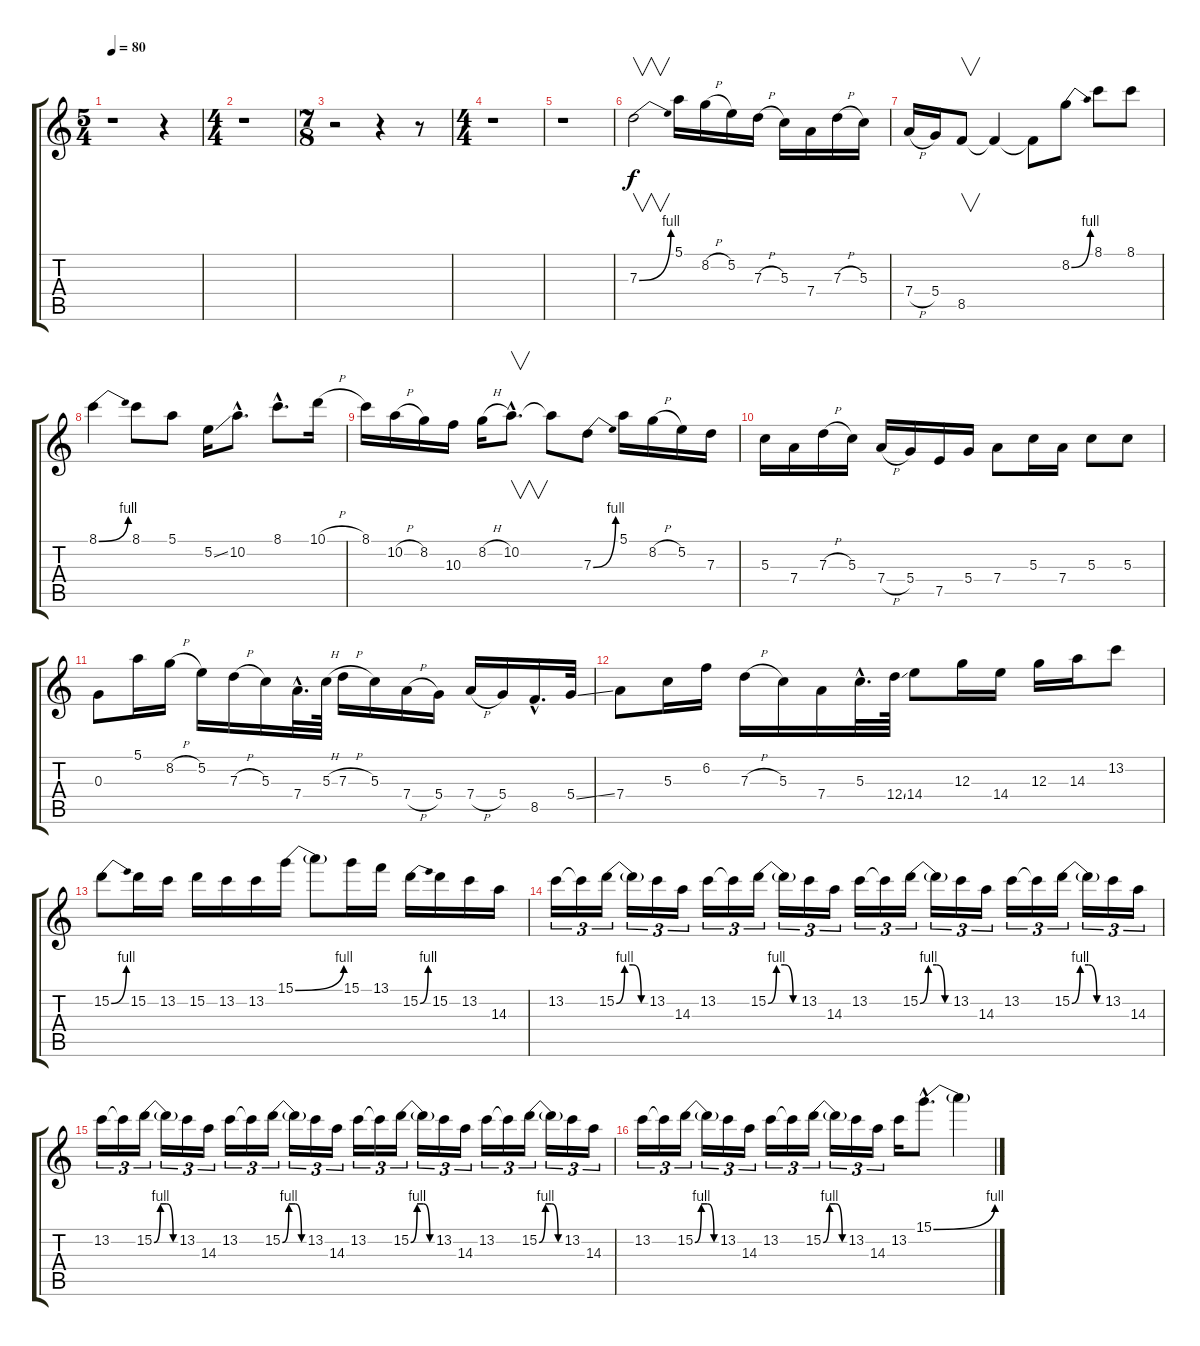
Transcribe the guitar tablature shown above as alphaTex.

\track "" {instrument overdrivenguitar}
\staff {score tabs}
\tuning (E4 B3 G3 D3 A2 E2) {hide}
\ts (5 4)
\tempo 80
\clef g2
\ks c
r.1{dy f} r.4 |
\ts (4 4)
r.1 |
\ts (7 8)
r.2 r.4 r.8 |
\ts (4 4)
r.1 |
r.1 |
7.3{be (bend 0 0 60 4)}.2{v} 5.1.16 8.2{h}.16 5.2.16 7.3{h}.16 5.3.16 7.4.16 7.3{h}.16 5.3.16 |
7.4{h}.16 5.4.16 8.5.8{v} 8.5{t}.4 8.5{t}.8 8.2{be (bend 0 0 60 4)}.8 8.1.8 8.1.8 |
8.1{be (bend 0 0 60 4)}.4 8.1.8 5.1.8 5.2{ss}.16 10.2{hac}.8{d} 8.1{hac}.8{d} 10.1{h}.16 |
8.1.16 10.2{h}.16 8.2.16 10.3.16 8.2{h}.16 10.2{hac}.8{v d} 10.2{t}.8 7.3{be (bend 0 0 60 4)}.8 5.1.16 8.2{h}.16 5.2.16 7.3.16 |
5.3.16 7.4.16 7.3{h}.16 5.3.16 7.4{h}.16 5.4.16 7.5.16 5.4.16 7.4.8 5.3.16 7.4.16 5.3.8 5.3.8 |
0.3.8 5.1.16 8.2{h}.16 5.2.16 7.3{h}.16 5.3.16 7.4{hac}.32{d} 5.3{h}.64 7.3{h}.16 5.3.16 7.4{h}.16 5.4.16 7.4{h}.16 5.4.16 8.5{hac}.16{d} 5.4{ss}.32 |
7.4.8 5.3.16 6.2.16 7.3{h}.16 5.3.16 7.4.16 5.3{hac}.32{d} 12.4{ss}.64 14.4.8 12.3.16 14.4.16 12.3.16 14.3.16 13.2.8 |
15.2{be (bend 0 0 60 4)}.8 15.2.16 13.2.16 15.2.16 13.2.16 13.2.16 15.1{be (bend 0 0 60 4)}.16 15.1{t}.8 15.1.16 13.1.16 15.2{be (bend 0 0 60 4)}.16 15.2.16 13.2.16 14.3.16 |
13.2.16{tu (3 2)} 13.2{t}.16{tu (3 2)} 15.2{be (custom 0 0 15 4 30 4 45 0 60 0)}.16{tu (3 2)} 15.2{t}.16{tu (3 2)} 13.2.16{tu (3 2)} 14.3.16{tu (3 2)} 13.2.16{tu (3 2)} 13.2{t}.16{tu (3 2)} 15.2{be (custom 0 0 15 4 30 4 45 0 60 0)}.16{tu (3 2)} 15.2{t}.16{tu (3 2)} 13.2.16{tu (3 2)} 14.3.16{tu (3 2)} 13.2.16{tu (3 2)} 13.2{t}.16{tu (3 2)} 15.2{be (custom 0 0 15 4 30 4 45 0 60 0)}.16{tu (3 2)} 15.2{t}.16{tu (3 2)} 13.2.16{tu (3 2)} 14.3.16{tu (3 2)} 13.2.16{tu (3 2)} 13.2{t}.16{tu (3 2)} 15.2{be (custom 0 0 15 4 30 4 45 0 60 0)}.16{tu (3 2)} 15.2{t}.16{tu (3 2)} 13.2.16{tu (3 2)} 14.3.16{tu (3 2)} |
13.2.16{tu (3 2)} 13.2{t}.16{tu (3 2)} 15.2{be (custom 0 0 15 4 30 4 45 0 60 0)}.16{tu (3 2)} 15.2{t}.16{tu (3 2)} 13.2.16{tu (3 2)} 14.3.16{tu (3 2)} 13.2.16{tu (3 2)} 13.2{t}.16{tu (3 2)} 15.2{be (custom 0 0 15 4 30 4 45 0 60 0)}.16{tu (3 2)} 15.2{t}.16{tu (3 2)} 13.2.16{tu (3 2)} 14.3.16{tu (3 2)} 13.2.16{tu (3 2)} 13.2{t}.16{tu (3 2)} 15.2{be (custom 0 0 15 4 30 4 45 0 60 0)}.16{tu (3 2)} 15.2{t}.16{tu (3 2)} 13.2.16{tu (3 2)} 14.3.16{tu (3 2)} 13.2.16{tu (3 2)} 13.2{t}.16{tu (3 2)} 15.2{be (custom 0 0 15 4 30 4 45 0 60 0)}.16{tu (3 2)} 15.2{t}.16{tu (3 2)} 13.2.16{tu (3 2)} 14.3.16{tu (3 2)} |
13.2.16{tu (3 2)} 13.2{t}.16{tu (3 2)} 15.2{be (custom 0 0 15 4 30 4 45 0 60 0)}.16{tu (3 2)} 15.2{t}.16{tu (3 2)} 13.2.16{tu (3 2)} 14.3.16{tu (3 2)} 13.2.16{tu (3 2)} 13.2{t}.16{tu (3 2)} 15.2{be (custom 0 0 15 4 30 4 45 0 60 0)}.16{tu (3 2)} 15.2{t}.16{tu (3 2)} 13.2.16{tu (3 2)} 14.3.16{tu (3 2)} 13.2.16 15.1{be (bend 0 0 60 4) hac}.8{d} 15.1{t}.4
